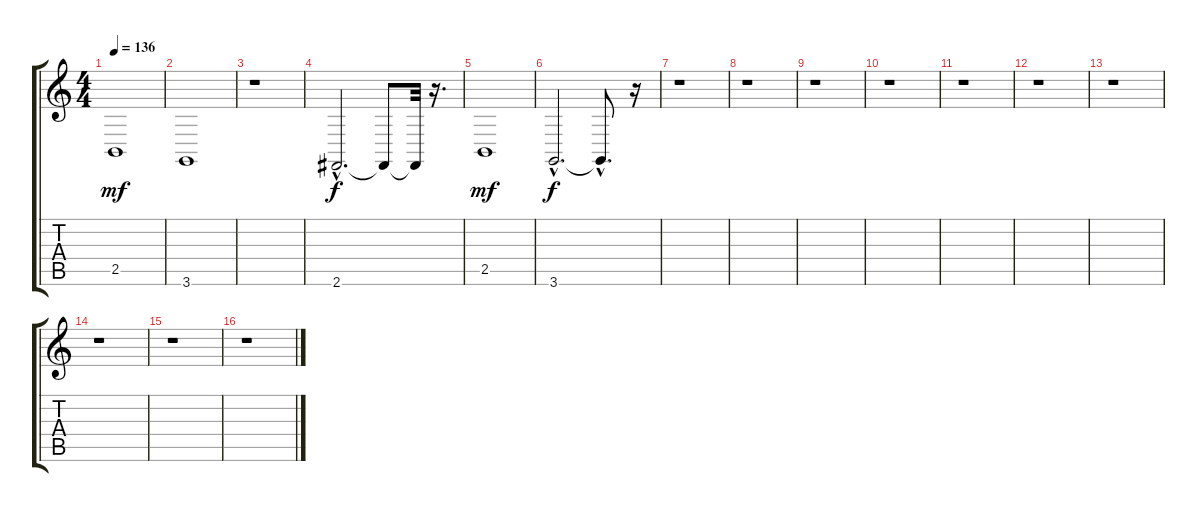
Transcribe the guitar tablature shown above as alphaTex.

\track "" {instrument synthstrings1}
\staff {score tabs}
\tuning (E4 B3 G3 D3 A2 E2) {hide}
\ts (4 4)
\tempo 136
\clef g2
\ks c
2.5.1{dy mf} |
3.6.1 |
r.1 |
2.6{hac}.2{d dy f} 2.6{t}.8 2.6{t}.32 r.16{d} |
2.5.1{dy mf} |
3.6{hac}.2{d dy f} 3.6{hac t}.8{d} r.16 |
r.1 |
r.1 |
r.1 |
r.1 |
r.1 |
r.1 |
r.1 |
r.1 |
r.1 |
r.1
